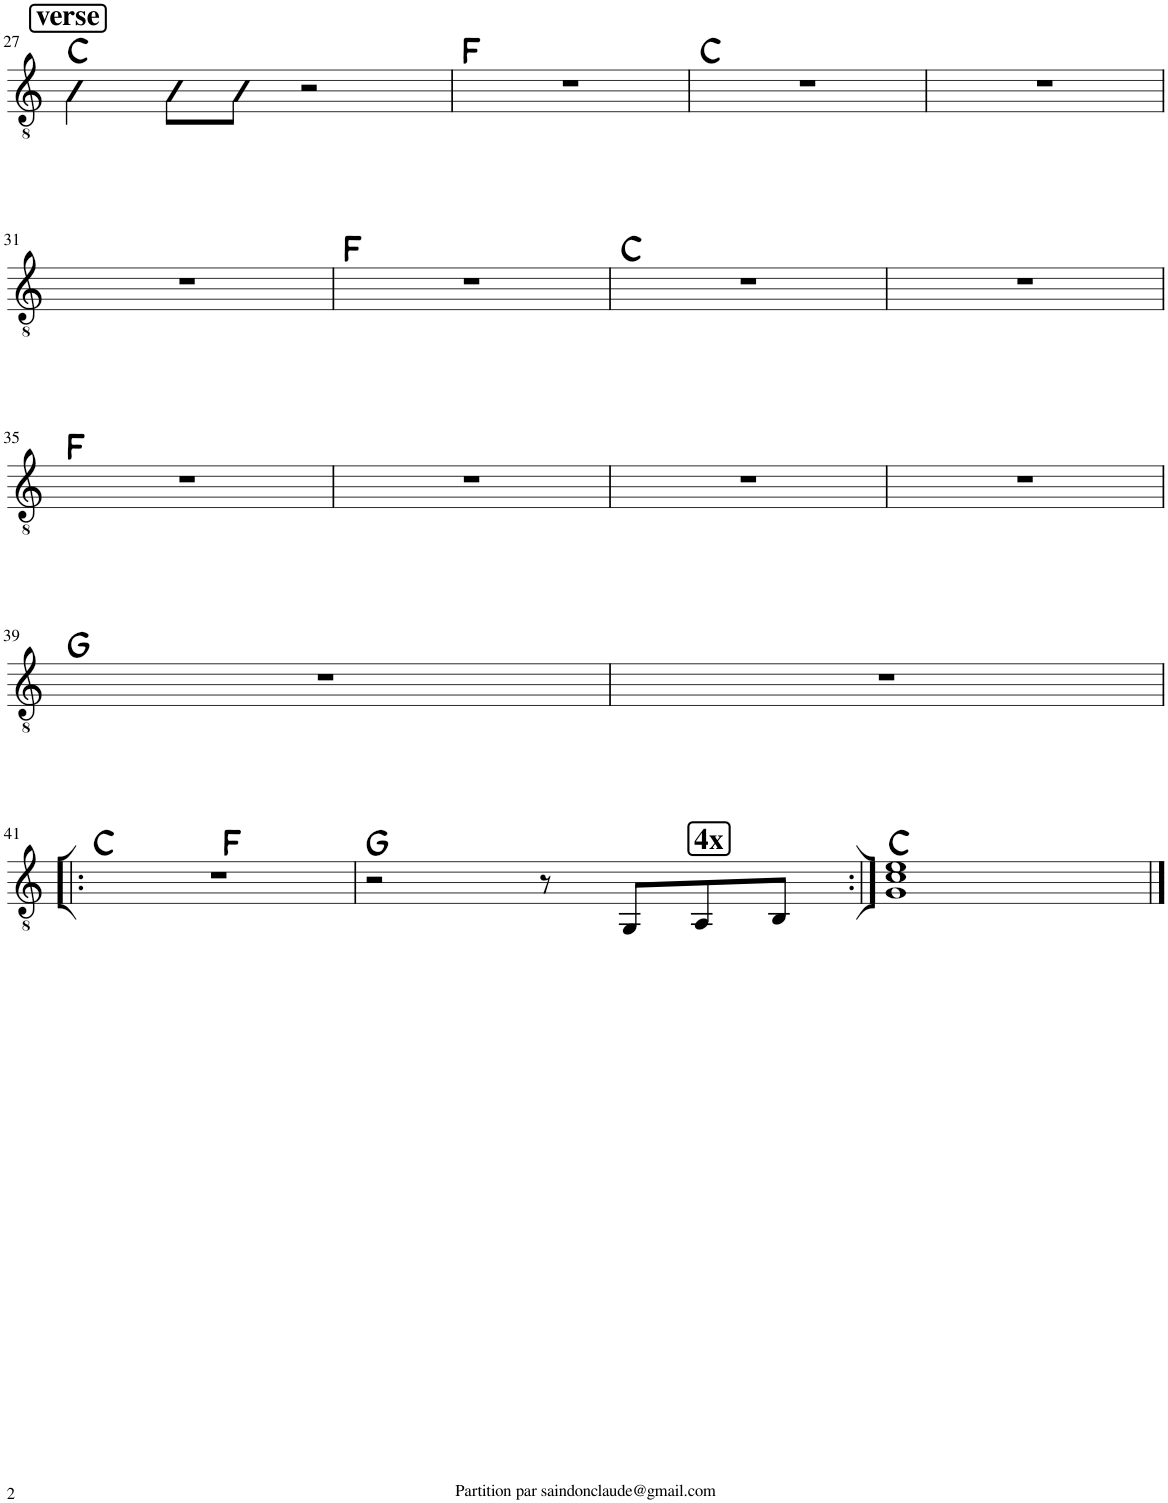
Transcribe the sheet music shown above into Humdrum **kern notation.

**kern	**harte
*part1	*part1
*staff1	*
*I"Classical Guitar	*
*I'Guit.	*
!!LO:PB:g=z
*clefGv2	*
*k[]	*
*M4/4	*
!!LO:REH:place=s1:a:B:rj:fs=14:t=verse
=27	=27
4c\	C:maj
8c\L	.
8c\J	.
2r	.
=28	=28
1r	F:maj
=29	=29
1r	C:maj
=30	=30
1r	.
!!LO:LB:g=z
=31	=31
1r	.
=32	=32
1r	F:maj
=33	=33
1r	C:maj
=34	=34
1r	.
!!LO:LB:g=z
=35	=35
1r	F:maj
=36	=36
1r	.
=37	=37
1r	.
=38	=38
1r	.
!!LO:LB:g=z
=39	=39
1r	G:maj
=40	=40
1r	.
!!LO:LB:g=z
=41!|:	=41!|:
*^	*
1r	2ryy	C:maj
.	2ryy	F:maj
*v	*v	*
!!LO:REH:place=s1:a:B:rj:fs=14:t=4x
=42	=42
2r	G:maj
8r	.
8GG/L	.
8AA/	.
8BB/J	.
=43:|!	=43:|!
1G 1c 1e	C:maj
==	==
*-	*-
